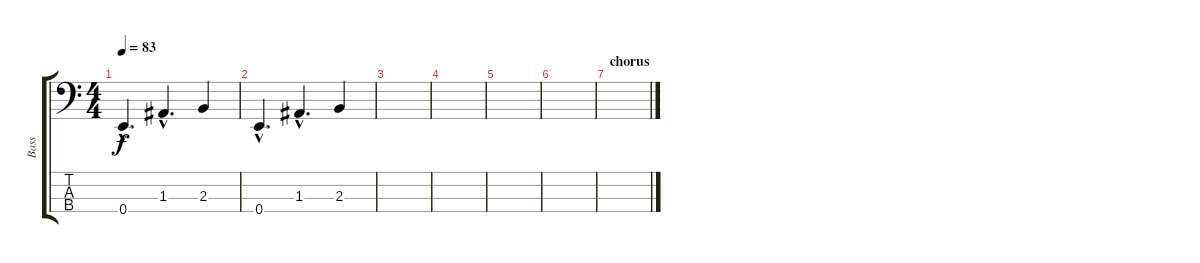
\track ("Bass" "Bass") {instrument electricbasspick}
\staff {score tabs}
\tuning (G2 D2 A1 E1) {hide}
\ts (4 4)
\tempo 83
\clef f4
\ks c
0.4{hac}.4{d dy f} 1.3{hac}.4{d} 2.3.4 |
0.4{hac}.4{d} 1.3{hac}.4{d} 2.3.4 |
|
|
|
|
\section ("" "chorus")
